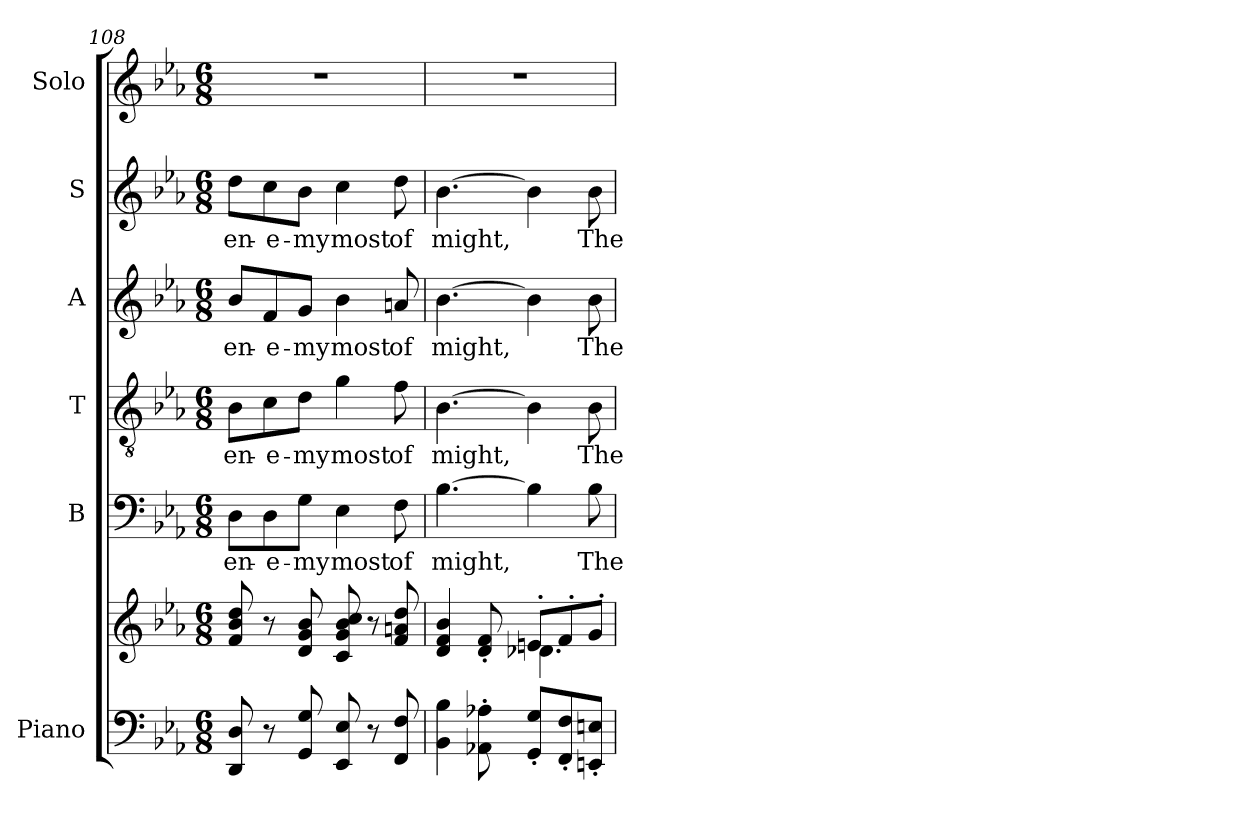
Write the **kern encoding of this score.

**kern	**kern	**kern	**text	**kern	**text	**kern	**text	**kern	**text	**kern
*part6	*part6	*part5	*part5	*part4	*part4	*part3	*part3	*part2	*part2	*part1
*staff7	*staff6	*staff5	*staff5	*staff4	*staff4	*staff3	*staff3	*staff2	*staff2	*staff1
*I"Piano	*	*I"B	*	*I"T	*	*I"A	*	*I"S	*	*I"Solo
*I'Pno	*	*I'B	*	*I'T	*	*I'A	*	*I'S	*	*
*clefF4	*clefG2	*clefF4	*	*clefGv2	*	*clefG2	*	*clefG2	*	*clefG2
*k[b-e-a-]	*k[b-e-a-]	*k[b-e-a-]	*	*k[b-e-a-]	*	*k[b-e-a-]	*	*k[b-e-a-]	*	*k[b-e-a-]
*M6/8	*M6/8	*M6/8	*	*M6/8	*	*M6/8	*	*M6/8	*	*M6/8
=108	=108	=108	=108	=108	=108	=108	=108	=108	=108	=108
!	!	!	!LO:LY:b	!	!LO:LY:b	!	!LO:LY:b	!	!LO:LY:b	!
8DD/ 8D/	8f/ 8b-/ 8dd/	8D\L	en-	8B-\L	en-	8b-/L	en-	8dd\L	en-	2.r
!	!	!	!LO:LY:b	!	!LO:LY:b	!	!LO:LY:b	!	!LO:LY:b	!
8r	8r	8D\	-e-	8c\	-e-	8f/	-e-	8cc\	-e-	.
!	!	!	!LO:LY:b	!	!LO:LY:b	!	!LO:LY:b	!	!LO:LY:b	!
8GG/ 8G/	8d/ 8g/ 8b-/	8G\J	-my	8d\J	-my	8g/J	-my	8b-\J	-my	.
!	!	!	!LO:LY:b	!	!LO:LY:b	!	!LO:LY:b	!	!LO:LY:b	!
8EE-/ 8E-/	8c/ 8g/ 8b-/ 8cc/	4E-\	most	4g\	most	4b-\	most	4cc\	most	.
8r	8r	.	.	.	.	.	.	.	.	.
!	!	!	!LO:LY:b	!	!LO:LY:b	!	!LO:LY:b	!	!LO:LY:b	!
8FF/ 8F/	8f/ 8an/ 8dd/	8F\	of	8f\	of	8an/	of	8dd\	of	.
!!LO:PB:g=z
=109	=109	=109	=109	=109	=109	=109	=109	=109	=109	=109
*	*^	*	*	*	*	*	*	*	*	*
!	!	!	!	!LO:LY:b	!	!LO:LY:b	!	!LO:LY:b	!	!LO:LY:b	!
4BB-\ 4B-\	4d/ 4f/ 4b-/	4.ryy	[4.B-\	might,	[4.B-\	might,	[4.b-\	might,	[4.b-\	might,	2.r
8AA-X\' 8A-X\'	8d/'> 8f/'>	.	.	.	.	.	.	.	.	.	.
8GG/' 8G/'L	8en'/L	4.d-X\	4B-\]	.	4B-\]	.	4b-\]	.	4b-\]	.	.
8FF/' 8F/'	8f'/	.	.	.	.	.	.	.	.	.	.
!	!	!	!	!LO:LY:b	!	!LO:LY:b	!	!LO:LY:b	!	!LO:LY:b	!
8EEn/' 8En/'J	8g'/J	.	8B-\	The	8B-\	The	8b-\	The	8b-\	The	.
*	*v	*v	*	*	*	*	*	*	*	*	*
=	=	=	=	=	=	=	=	=	=	=
*-	*-	*-	*-	*-	*-	*-	*-	*-	*-	*-
